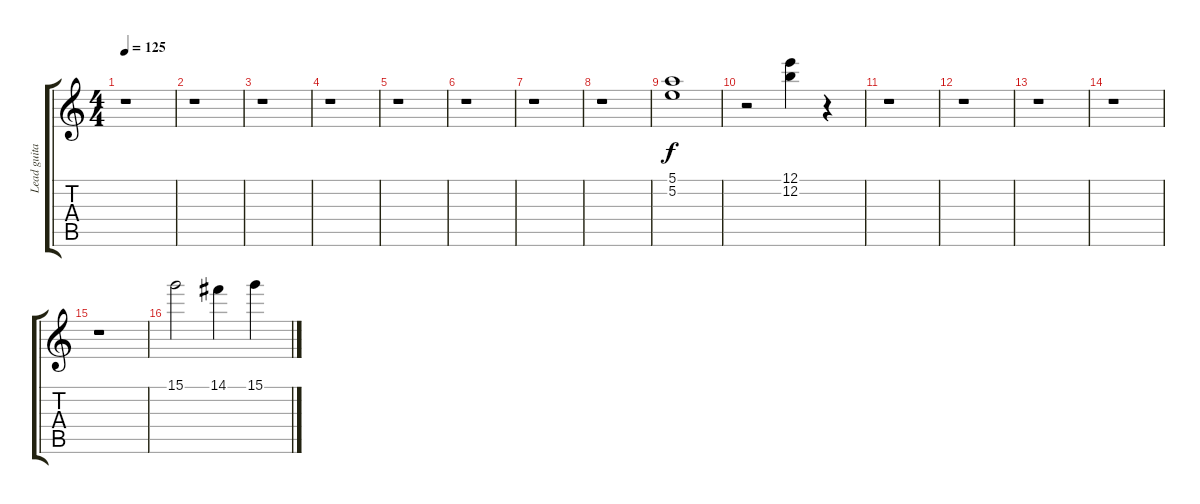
\track ("Lead guitar II" "Lead guita") {instrument distortionguitar}
\staff {score tabs}
\tuning (E4 B3 G3 D3 A2 E2) {hide}
\ts (4 4)
\tempo 125
\clef g2
\ks c
r.1{dy f} |
r.1 |
r.1 |
r.1 |
r.1 |
r.1 |
r.1 |
r.1 |
(5.1 5.2).1 |
r.2 (12.1 12.2).4 r.4 |
r.1 |
r.1 |
r.1 |
r.1 |
r.1 |
15.1.2 14.1.4 15.1.4
